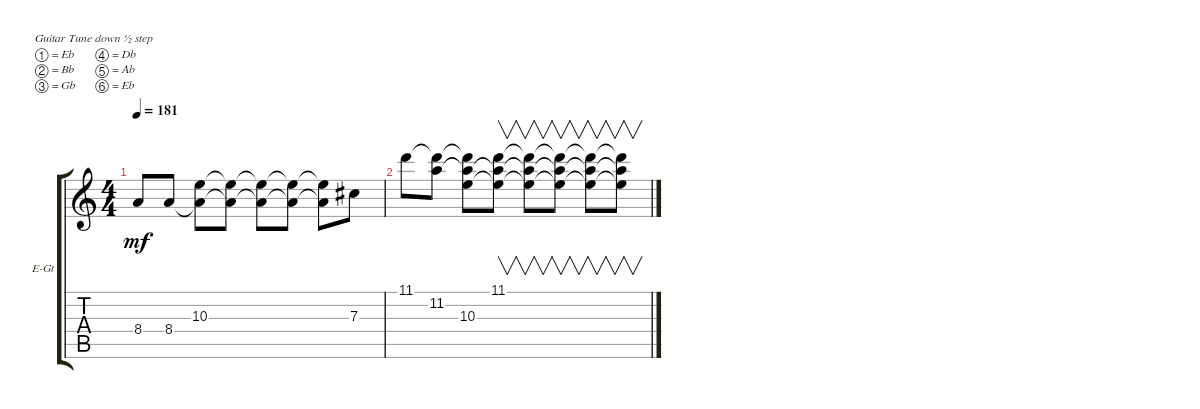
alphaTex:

\bracketExtendMode groupsimilarinstruments
\firstSystemTrackNameOrientation horizontal
\otherSystemsTrackNameOrientation horizontal
\track ("solo" "E-Gt") {instrument distortionguitar}
\staff {score tabs}
\tuning (Eb4 Bb3 Gb3 Db3 Ab2 Eb2)
\ts (4 4)
\tempo 181
\clef g2
\ks c
8.4{t}.8{dy mf} 8.4.8 (10.3 8.4{t}).8 (10.3{t} 8.4{t}).8 (10.3{t} 8.4{t}).8 (10.3{t} 8.4{t}).8 (10.3{t} 8.4{t}).8 7.3.8 |
11.1.8 (11.2 11.1{t}).8 (10.3 11.1{t} 11.2{t}).8 (11.1 10.3{t} 11.2{t}).8{v} (11.1{t} 10.3{t} 11.2{t}).8{v} (11.1{t} 10.3{t} 11.2{t}).8{v} (11.1{t} 10.3{t} 11.2{t}).8{v} (11.1{t} 10.3{t} 11.2{t}).8{v}
